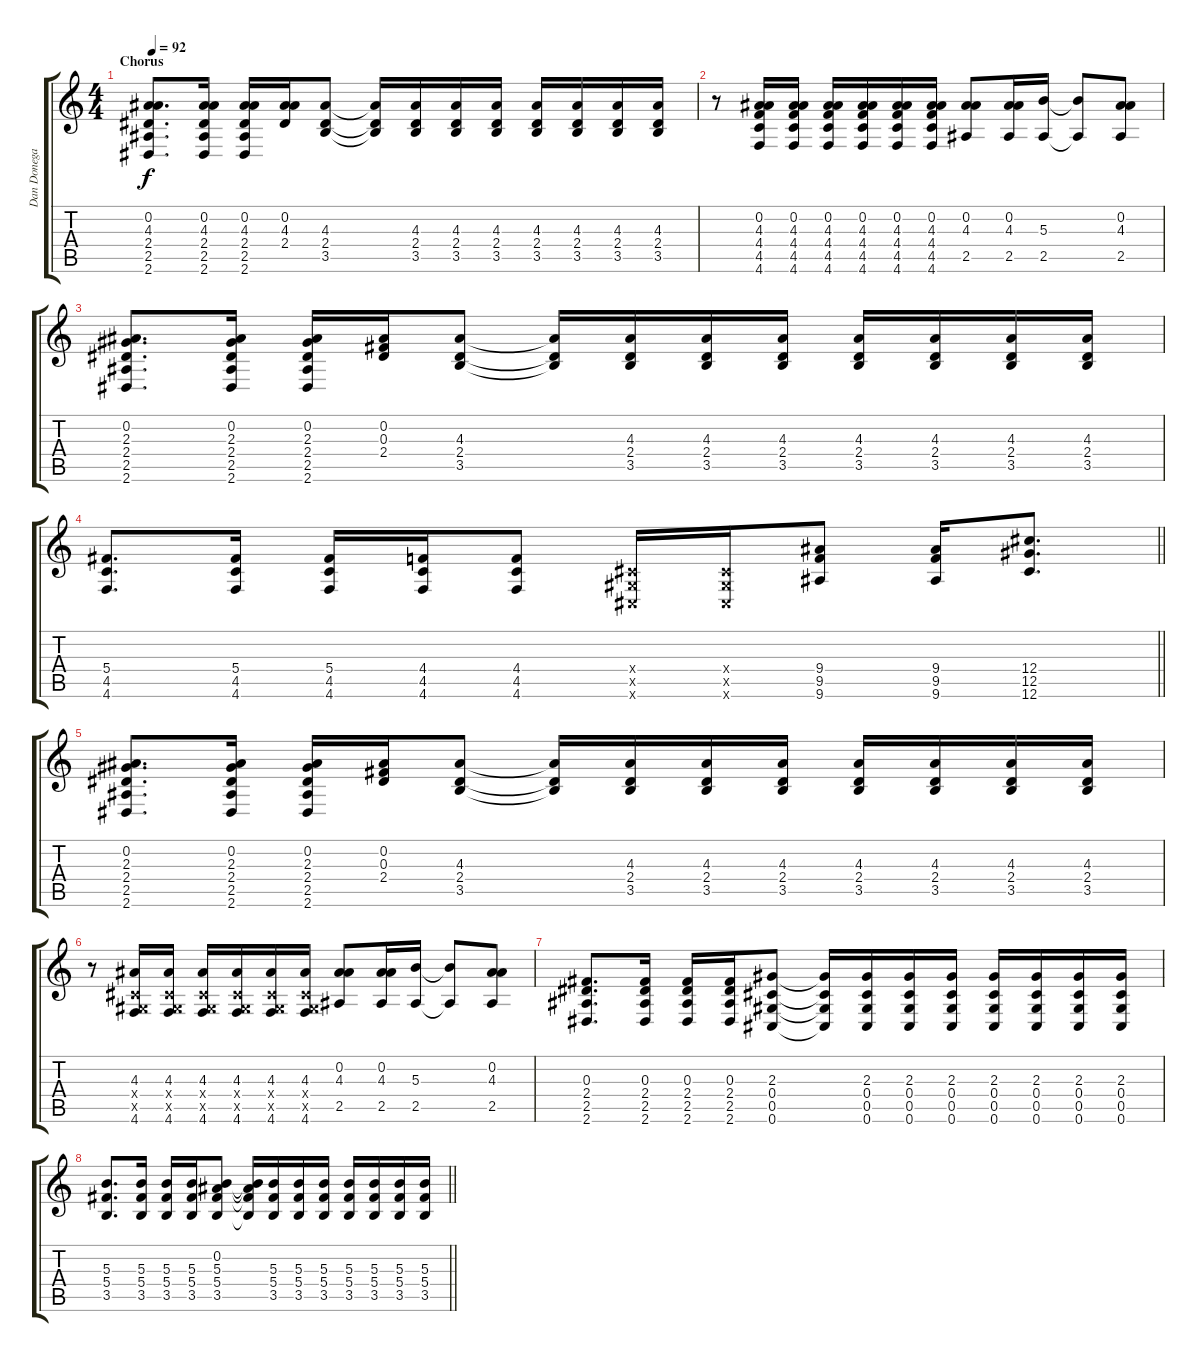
\track ("Dan Donegan 2" "Dan Donega") {instrument distortionguitar}
\staff {score tabs}
\tuning (Eb4 Bb3 Gb3 Db3 Ab2 Db2) {hide}
\ts (4 4)
\section ("" "Chorus")
\tempo 92
\clef g2
\ks c
(0.2 4.3 2.4 2.5 2.6).8{d dy f} (0.2 4.3 2.4 2.5 2.6).16 (0.2 4.3 2.4 2.5 2.6).16 (0.2 4.3 2.4).16 (4.3 2.4 3.5).8 (4.3{t} 2.4{t} 3.5{t}).16 (4.3 2.4 3.5).16 (4.3 2.4 3.5).16 (4.3 2.4 3.5).16 (4.3 2.4 3.5).16 (4.3 2.4 3.5).16 (4.3 2.4 3.5).16 (4.3 2.4 3.5).16 |
r.8 (0.2 4.3 4.4 4.5 4.6).16 (0.2 4.3 4.4 4.5 4.6).16 (0.2 4.3 4.4 4.5 4.6).16 (0.2 4.3 4.4 4.5 4.6).16 (0.2 4.3 4.4 4.5 4.6).16 (0.2 4.3 4.4 4.5 4.6).16 (0.2 4.3 2.5).8 (0.2 4.3 2.5).16 (5.3 2.5).16 (5.3{t} 2.5{t}).8 (0.2 4.3 2.5).8 |
(0.2 2.3 2.4 2.5 2.6).8{d} (0.2 2.3 2.4 2.5 2.6).16 (0.2 2.3 2.4 2.5 2.6).16 (0.2 0.3 2.4).16 (4.3 2.4 3.5).8 (4.3{t} 2.4{t} 3.5{t}).16 (4.3 2.4 3.5).16 (4.3 2.4 3.5).16 (4.3 2.4 3.5).16 (4.3 2.4 3.5).16 (4.3 2.4 3.5).16 (4.3 2.4 3.5).16 (4.3 2.4 3.5).16 |
\barLineRight lightlight
(5.4 4.5 4.6).8{d} (5.4 4.5 4.6).16 (5.4 4.5 4.6).16 (4.4 4.5 4.6).16 (4.4 4.5 4.6).8 (0.4{x} 0.5{x} 0.6{x}).16 (0.4{x} 0.5{x} 0.6{x}).16 (9.4 9.5 9.6).8 (9.4 9.5 9.6).16 (12.4 12.5 12.6).8{d} |
(0.2 2.3 2.4 2.5 2.6).8{d} (0.2 2.3 2.4 2.5 2.6).16 (0.2 2.3 2.4 2.5 2.6).16 (0.2 0.3 2.4).16 (4.3 2.4 3.5).8 (4.3{t} 2.4{t} 3.5{t}).16 (4.3 2.4 3.5).16 (4.3 2.4 3.5).16 (4.3 2.4 3.5).16 (4.3 2.4 3.5).16 (4.3 2.4 3.5).16 (4.3 2.4 3.5).16 (4.3 2.4 3.5).16 |
r.8 (4.3 0.4{x} 0.5{x} 4.6).16 (4.3 0.4{x} 0.5{x} 4.6).16 (4.3 0.4{x} 0.5{x} 4.6).16 (4.3 0.4{x} 0.5{x} 4.6).16 (4.3 0.4{x} 0.5{x} 4.6).16 (4.3 0.4{x} 0.5{x} 4.6).16 (0.2 4.3 2.5).8 (0.2 4.3 2.5).16 (5.3 2.5).16 (5.3{t} 2.5{t}).8 (0.2 4.3 2.5).8 |
(0.3 2.4 2.5 2.6).8{d} (0.3 2.4 2.5 2.6).16 (0.3 2.4 2.5 2.6).16 (0.3 2.4 2.5 2.6).16 (2.3 0.4 0.5 0.6).8 (2.3{t} 0.4{t} 0.5{t} 0.6{t}).16 (2.3 0.4 0.5 0.6).16 (2.3 0.4 0.5 0.6).16 (2.3 0.4 0.5 0.6).16 (2.3 0.4 0.5 0.6).16 (2.3 0.4 0.5 0.6).16 (2.3 0.4 0.5 0.6).16 (2.3 0.4 0.5 0.6).16 |
\barLineRight lightlight
(5.3 5.4 3.5).8{d} (5.3 5.4 3.5).16 (5.3 5.4 3.5).16 (5.3 5.4 3.5).16 (0.2 5.3 5.4 3.5).8 (0.2{t} 5.3{t} 5.4{t} 3.5{t}).16 (5.3 5.4 3.5).16 (5.3 5.4 3.5).16 (5.3 5.4 3.5).16 (5.3 5.4 3.5).16 (5.3 5.4 3.5).16 (5.3 5.4 3.5).16 (5.3 5.4 3.5).16
